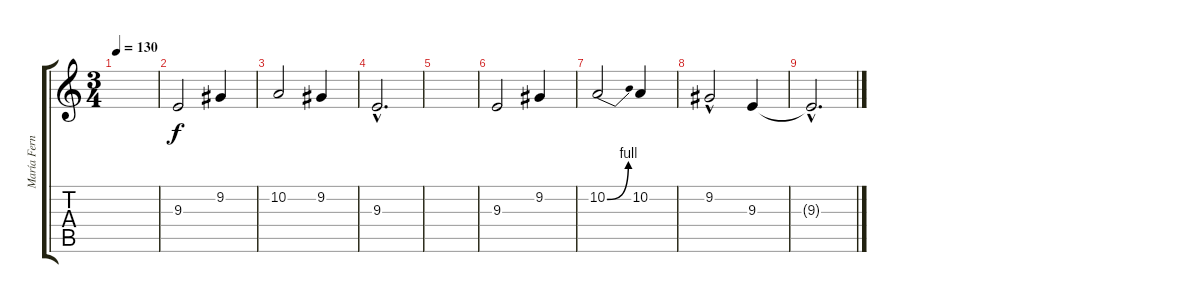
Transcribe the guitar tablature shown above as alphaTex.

\track ("María Fernanada (voz)" "María Fern") {instrument lead3calliope}
\staff {score tabs}
\tuning (E4 B3 G3 D3 A2 E2) {hide}
\ts (3 4)
\tempo 130
\clef g2
\ks c
|
9.3.2 9.2.4 |
10.2.2 9.2.4 |
9.3{hac}.2{d} |
|
9.3.2 9.2.4 |
10.2{be (bend 0 0 60 4)}.2 10.2.4 |
9.2{hac}.2 9.3.4 |
9.3{hac t}.2{d dy f}
